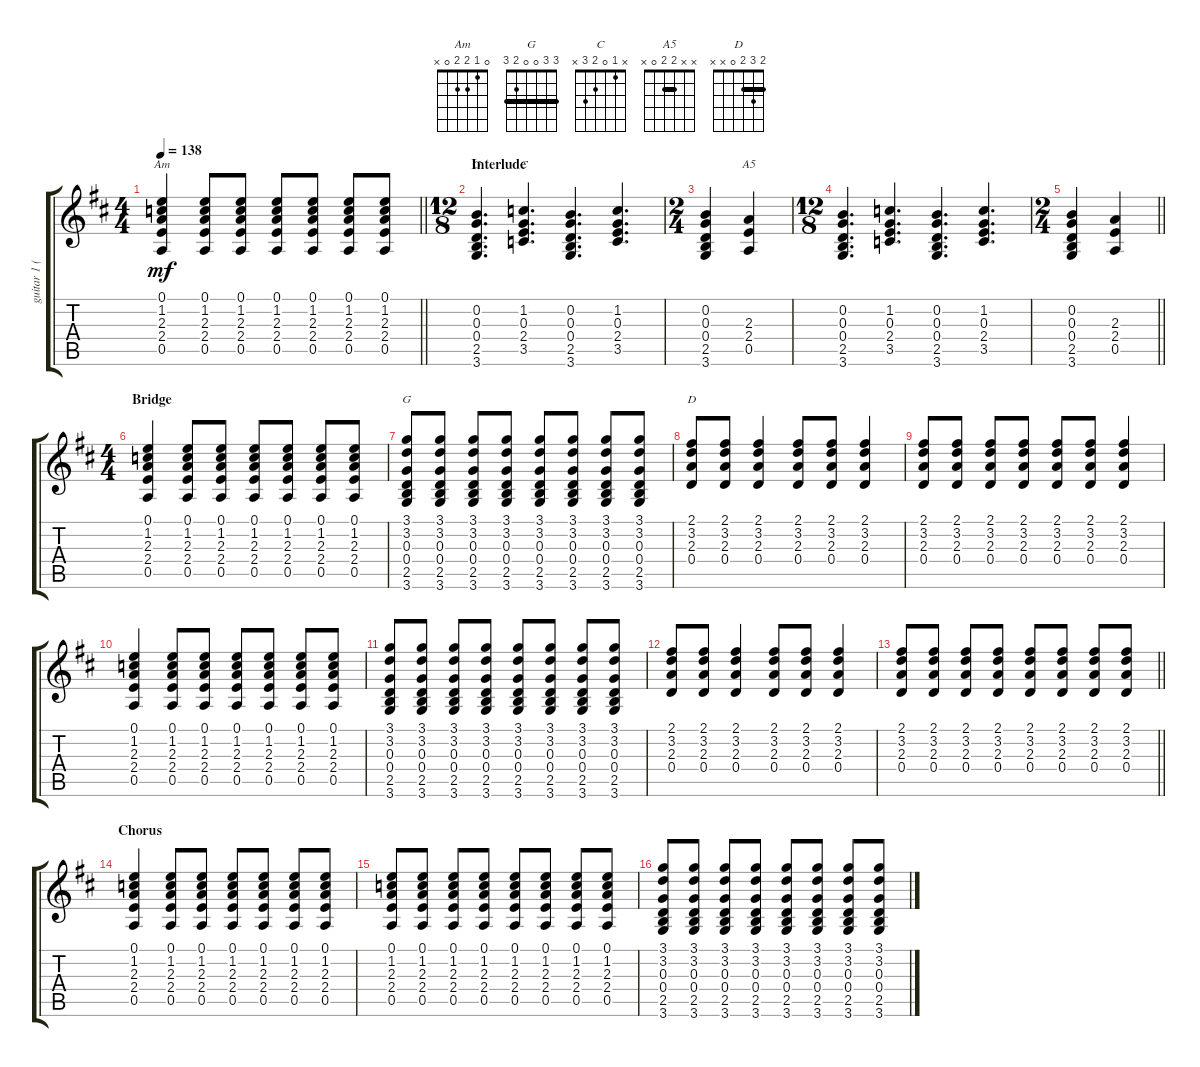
\track ("guitar 1 (acoustic)" "guitar 1 (") {instrument acousticguitarsteel}
\staff {score tabs}
\tuning (E4 B3 G3 D3 A2 E2) {hide}
\chord ("Am" 0 1 2 2 0 x)
\chord ("G" x 0 0 0 2 3)
\chord ("C" x 1 0 2 3 x)
\chord ("A5" x x 2 2 0 x) {barre 2}
\chord ("G" 3 3 0 0 2 3) {barre 3}
\chord ("D" 2 3 2 0 x x) {barre 2}
\ts (4 4)
\tempo 138
\clef g2
\barLineRight lightlight
\ks d
(0.1 1.2 2.3 2.4 0.5).4{ch "Am" dy mf} (0.1 1.2 2.3 2.4 0.5).8 (0.1 1.2 2.3 2.4 0.5).8 (0.1 1.2 2.3 2.4 0.5).8 (0.1 1.2 2.3 2.4 0.5).8 (0.1 1.2 2.3 2.4 0.5).8 (0.1 1.2 2.3 2.4 0.5).8 |
\ts (12 8)
\section ("" "Interlude")
(0.2 0.3 0.4 2.5 3.6).4{d ch "G"} (1.2 0.3 2.4 3.5).4{d ch "C"} (0.2 0.3 0.4 2.5 3.6).4{d} (1.2 0.3 2.4 3.5).4{d} |
\ts (2 4)
(0.2 0.3 0.4 2.5 3.6).4 (2.3 2.4 0.5).4{ch "A5"} |
\ts (12 8)
(0.2 0.3 0.4 2.5 3.6).4{d} (1.2 0.3 2.4 3.5).4{d} (0.2 0.3 0.4 2.5 3.6).4{d} (1.2 0.3 2.4 3.5).4{d} |
\ts (2 4)
\barLineRight lightlight
(0.2 0.3 0.4 2.5 3.6).4 (2.3 2.4 0.5).4 |
\ts (4 4)
\section ("" "Bridge")
(0.1 1.2 2.3 2.4 0.5).4 (0.1 1.2 2.3 2.4 0.5).8 (0.1 1.2 2.3 2.4 0.5).8 (0.1 1.2 2.3 2.4 0.5).8 (0.1 1.2 2.3 2.4 0.5).8 (0.1 1.2 2.3 2.4 0.5).8 (0.1 1.2 2.3 2.4 0.5).8 |
(3.1 3.2 0.3 0.4 2.5 3.6).8{ch "G"} (3.1 3.2 0.3 0.4 2.5 3.6).8 (3.1 3.2 0.3 0.4 2.5 3.6).8 (3.1 3.2 0.3 0.4 2.5 3.6).8 (3.1 3.2 0.3 0.4 2.5 3.6).8 (3.1 3.2 0.3 0.4 2.5 3.6).8 (3.1 3.2 0.3 0.4 2.5 3.6).8 (3.1 3.2 0.3 0.4 2.5 3.6).8 |
(2.1 3.2 2.3 0.4).8{ch "D"} (2.1 3.2 2.3 0.4).8 (2.1 3.2 2.3 0.4).4 (2.1 3.2 2.3 0.4).8 (2.1 3.2 2.3 0.4).8 (2.1 3.2 2.3 0.4).4 |
(2.1 3.2 2.3 0.4).8 (2.1 3.2 2.3 0.4).8 (2.1 3.2 2.3 0.4).8 (2.1 3.2 2.3 0.4).8 (2.1 3.2 2.3 0.4).8 (2.1 3.2 2.3 0.4).8 (2.1 3.2 2.3 0.4).4 |
(0.1 1.2 2.3 2.4 0.5).4 (0.1 1.2 2.3 2.4 0.5).8 (0.1 1.2 2.3 2.4 0.5).8 (0.1 1.2 2.3 2.4 0.5).8 (0.1 1.2 2.3 2.4 0.5).8 (0.1 1.2 2.3 2.4 0.5).8 (0.1 1.2 2.3 2.4 0.5).8 |
(3.1 3.2 0.3 0.4 2.5 3.6).8 (3.1 3.2 0.3 0.4 2.5 3.6).8 (3.1 3.2 0.3 0.4 2.5 3.6).8 (3.1 3.2 0.3 0.4 2.5 3.6).8 (3.1 3.2 0.3 0.4 2.5 3.6).8 (3.1 3.2 0.3 0.4 2.5 3.6).8 (3.1 3.2 0.3 0.4 2.5 3.6).8 (3.1 3.2 0.3 0.4 2.5 3.6).8 |
(2.1 3.2 2.3 0.4).8 (2.1 3.2 2.3 0.4).8 (2.1 3.2 2.3 0.4).4 (2.1 3.2 2.3 0.4).8 (2.1 3.2 2.3 0.4).8 (2.1 3.2 2.3 0.4).4 |
\barLineRight lightlight
(2.1 3.2 2.3 0.4).8 (2.1 3.2 2.3 0.4).8 (2.1 3.2 2.3 0.4).8 (2.1 3.2 2.3 0.4).8 (2.1 3.2 2.3 0.4).8 (2.1 3.2 2.3 0.4).8 (2.1 3.2 2.3 0.4).8 (2.1 3.2 2.3 0.4).8 |
\section ("" "Chorus")
(0.1 1.2 2.3 2.4 0.5).4 (0.1 1.2 2.3 2.4 0.5).8 (0.1 1.2 2.3 2.4 0.5).8 (0.1 1.2 2.3 2.4 0.5).8 (0.1 1.2 2.3 2.4 0.5).8 (0.1 1.2 2.3 2.4 0.5).8 (0.1 1.2 2.3 2.4 0.5).8 |
(0.1 1.2 2.3 2.4 0.5).8 (0.1 1.2 2.3 2.4 0.5).8 (0.1 1.2 2.3 2.4 0.5).8 (0.1 1.2 2.3 2.4 0.5).8 (0.1 1.2 2.3 2.4 0.5).8 (0.1 1.2 2.3 2.4 0.5).8 (0.1 1.2 2.3 2.4 0.5).8 (0.1 1.2 2.3 2.4 0.5).8 |
(3.1 3.2 0.3 0.4 2.5 3.6).8 (3.1 3.2 0.3 0.4 2.5 3.6).8 (3.1 3.2 0.3 0.4 2.5 3.6).8 (3.1 3.2 0.3 0.4 2.5 3.6).8 (3.1 3.2 0.3 0.4 2.5 3.6).8 (3.1 3.2 0.3 0.4 2.5 3.6).8 (3.1 3.2 0.3 0.4 2.5 3.6).8 (3.1 3.2 0.3 0.4 2.5 3.6).8
